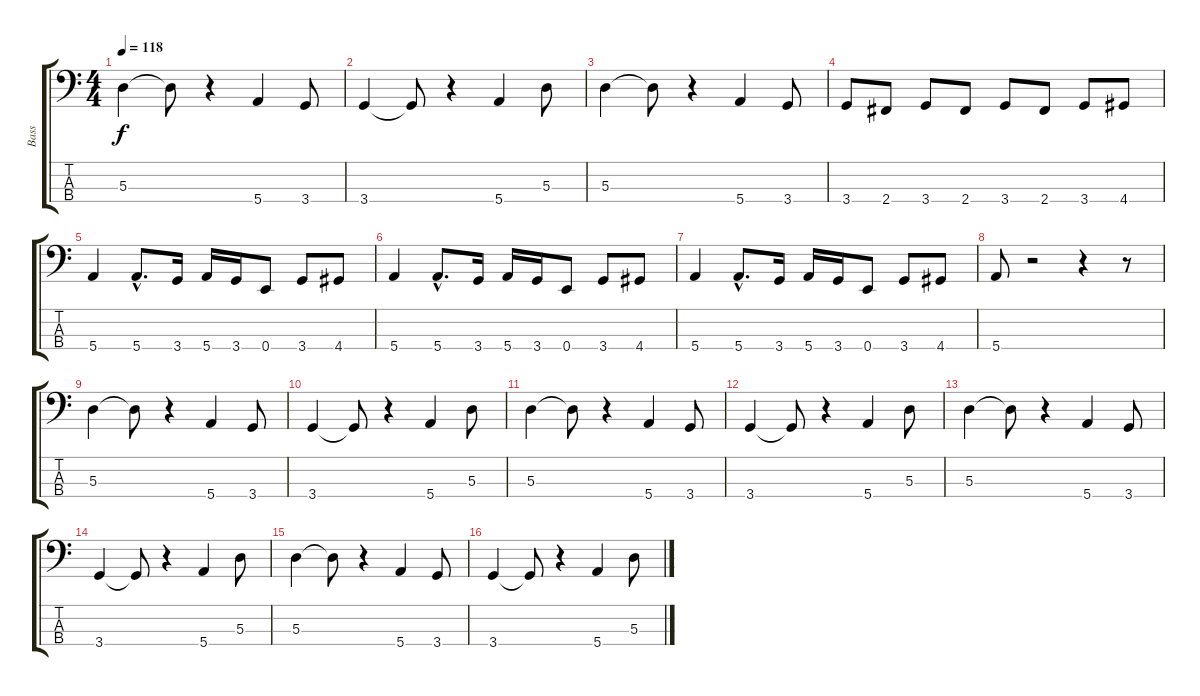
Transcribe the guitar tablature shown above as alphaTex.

\track ("Bass" "Bass") {instrument slapbass2}
\staff {score tabs}
\tuning (G2 D2 A1 E1) {hide}
\ts (4 4)
\tempo 118
\clef f4
\ks c
5.3.4{dy f} 5.3{t}.8 r.4 5.4.4 3.4.8 |
3.4.4 3.4{t}.8 r.4 5.4.4 5.3.8 |
5.3.4 5.3{t}.8 r.4 5.4.4 3.4.8 |
3.4.8 2.4.8 3.4.8 2.4.8 3.4.8 2.4.8 3.4.8 4.4.8 |
5.4.4 5.4{hac}.8{d} 3.4.16 5.4.16 3.4.16 0.4.8 3.4.8 4.4.8 |
5.4.4 5.4{hac}.8{d} 3.4.16 5.4.16 3.4.16 0.4.8 3.4.8 4.4.8 |
5.4.4 5.4{hac}.8{d} 3.4.16 5.4.16 3.4.16 0.4.8 3.4.8 4.4.8 |
5.4.8 r.2 r.4 r.8 |
5.3.4 5.3{t}.8 r.4 5.4.4 3.4.8 |
3.4.4 3.4{t}.8 r.4 5.4.4 5.3.8 |
5.3.4 5.3{t}.8 r.4 5.4.4 3.4.8 |
3.4.4 3.4{t}.8 r.4 5.4.4 5.3.8 |
5.3.4 5.3{t}.8 r.4 5.4.4 3.4.8 |
3.4.4 3.4{t}.8 r.4 5.4.4 5.3.8 |
5.3.4 5.3{t}.8 r.4 5.4.4 3.4.8 |
3.4.4 3.4{t}.8 r.4 5.4.4 5.3.8
